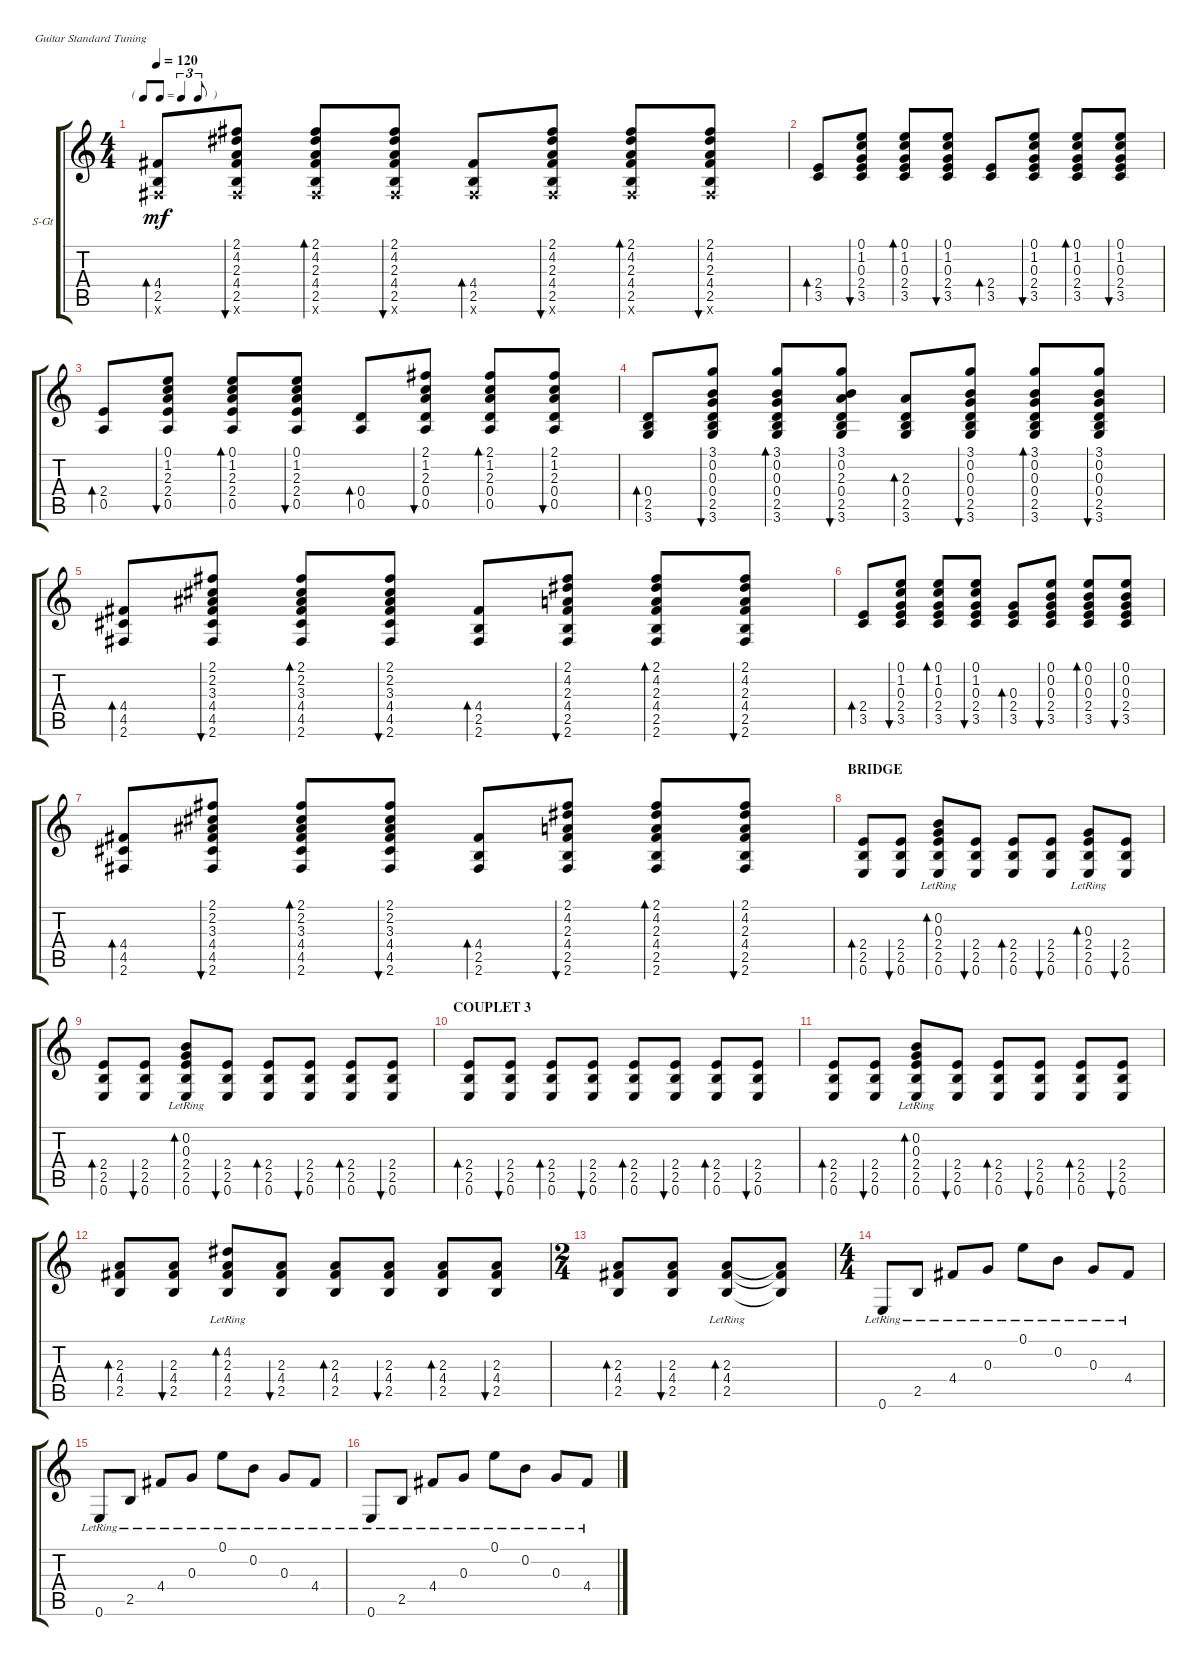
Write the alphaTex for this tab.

\defaultSystemsLayout 4
\bracketExtendMode groupsimilarinstruments
\firstSystemTrackNameOrientation horizontal
\otherSystemsTrackNameOrientation horizontal
\track ("Steel Guitar" "S-Gt") {instrument acousticguitarsteel}
\staff {score tabs}
\tuning (E4 B3 G3 D3 A2 E2)
\ts (4 4)
\tf triplet8th
\tempo 120
\clef g2
\ks c
(2.6{x} 2.5 4.4).8{bd 30 dy mf} (2.6{x} 2.5 4.4 2.3 4.2 2.1).8{bu 30} (2.6{x} 2.5 4.4 2.3 4.2 2.1).8{bd 30} (2.6{x} 2.5 4.4 2.3 4.2 2.1).8{bu 30} (2.6{x} 2.5 4.4).8{bd 30} (2.6{x} 2.5 4.4 2.3 4.2 2.1).8{bu 30} (2.6{x} 2.5 4.4 2.3 4.2 2.1).8{bd 30} (2.6{x} 2.5 4.4 2.3 4.2 2.1).8{bu 30} |
(3.5 2.4).8{bd 30} (3.5 2.4 0.3 1.2 0.1).8{bu 30} (3.5 2.4 0.3 1.2 0.1).8{bd 30} (3.5 2.4 0.3 1.2 0.1).8{bu 30} (3.5 2.4).8{bd 30} (3.5 2.4 0.3 1.2 0.1).8{bu 30} (3.5 2.4 0.3 1.2 0.1).8{bd 30} (3.5 2.4 0.3 1.2 0.1).8{bu 30} |
(0.5 2.4).8{bd 30} (0.5 2.4 2.3 1.2 0.1).8{bu 30} (0.5 2.4 2.3 1.2 0.1).8{bd 30} (0.5 2.4 2.3 1.2 0.1).8{bu 30} (0.5 0.4).8{bd 30} (0.5 0.4 2.3 1.2 2.1).8{bu 30} (0.5 0.4 2.3 1.2 2.1).8{bd 30} (0.5 0.4 2.3 1.2 2.1).8{bu 30} |
(3.6 2.5 0.4).8{bd 30} (3.6 2.5 0.4 0.3 0.2 3.1).8{bu 30} (3.6 2.5 0.4 0.3 0.2 3.1).8{bd 30} (3.6 2.5 0.4 2.3 0.2 3.1).8{bu 30} (3.6 2.5 0.4 2.3).8{bd 30} (3.6 2.5 0.4 0.3 0.2 3.1).8{bu 30} (3.6 2.5 0.4 0.3 0.2 3.1).8{bd 30} (3.6 2.5 0.4 0.3 0.2 3.1).8{bu 30} |
(2.6 4.5 4.4).8{bd 30} (2.6 4.5 4.4 3.3 2.2 2.1).8{bu 30} (2.6 4.5 4.4 3.3 2.2 2.1).8{bd 30} (2.6 4.5 4.4 3.3 2.2 2.1).8{bu 30} (2.6 2.5 4.4).8{bd 30} (2.6 2.5 4.4 2.3 4.2 2.1).8{bu 30} (2.6 2.5 4.4 2.3 4.2 2.1).8{bd 30} (2.6 2.5 4.4 2.3 4.2 2.1).8{bu 30} |
(3.5 2.4).8{bd 30} (3.5 2.4 0.3 1.2 0.1).8{bu 30} (3.5 2.4 0.3 1.2 0.1).8{bd 30} (3.5 2.4 0.3 1.2 0.1).8{bu 30} (3.5 2.4 0.3).8{bd 30} (3.5 2.4 0.3 0.2 0.1).8{bu 30} (3.5 2.4 0.3 0.2 0.1).8{bd 30} (3.5 2.4 0.3 0.2 0.1).8{bu 30} |
(2.6 4.5 4.4).8{bd 30} (2.6 4.5 4.4 3.3 2.2 2.1).8{bu 30} (2.6 4.5 4.4 3.3 2.2 2.1).8{bd 30} (2.6 4.5 4.4 3.3 2.2 2.1).8{bu 30} (2.6 2.5 4.4).8{bd 30} (2.6 2.5 4.4 2.3 4.2 2.1).8{bu 30} (2.6 2.5 4.4 2.3 4.2 2.1).8{bd 30} (2.6 2.5 4.4 2.3 4.2 2.1).8{bu 30} |
\section ("" "BRIDGE")
(0.6 2.5 2.4).8{bd 30} (0.6 2.5 2.4).8{bu 30} (0.6 2.5 2.4 0.3{lr} 0.2{lr}).8{bd 30} (0.6 2.5 2.4).8{bu 30} (0.6 2.5 2.4).8{bd 30} (0.6 2.5 2.4).8{bu 30} (0.6 2.5 2.4 0.3{lr}).8{bd 30} (0.6 2.5 2.4).8{bu 30} |
(0.6 2.5 2.4).8{bd 30} (0.6 2.5 2.4).8{bu 30} (0.6 2.5 2.4 0.3{lr} 0.2{lr}).8{bd 30} (0.6 2.5 2.4).8{bu 30} (0.6 2.5 2.4).8{bd 30} (0.6 2.5 2.4).8{bu 30} (0.6 2.5 2.4).8{bd 30} (0.6 2.5 2.4).8{bu 30} |
\section ("" "COUPLET 3")
(0.6 2.5 2.4).8{bd 30} (0.6 2.5 2.4).8{bu 30} (0.6 2.5 2.4).8{bd 30} (0.6 2.5 2.4).8{bu 30} (0.6 2.5 2.4).8{bd 30} (0.6 2.5 2.4).8{bu 30} (0.6 2.5 2.4).8{bd 30} (0.6 2.5 2.4).8{bu 30} |
(0.6 2.5 2.4).8{bd 30} (0.6 2.5 2.4).8{bu 30} (0.6 2.5 2.4 0.3{lr} 0.2{lr}).8{bd 30} (0.6 2.5 2.4).8{bu 30} (0.6 2.5 2.4).8{bd 30} (0.6 2.5 2.4).8{bu 30} (0.6 2.5 2.4).8{bd 30} (0.6 2.5 2.4).8{bu 30} |
(2.5 4.4 2.3).8{bd 30} (2.5 4.4 2.3).8{bu 30} (2.5 4.4 2.3{lr} 4.2{lr}).8{bd 30} (2.5 4.4 2.3).8{bu 30} (2.5 4.4 2.3).8{bd 30} (2.5 4.4 2.3).8{bu 30} (2.5 4.4 2.3).8{bd 30} (2.5 4.4 2.3).8{bu 30} |
\ts (2 4)
(2.5 4.4 2.3).8{bd 30} (2.5 4.4 2.3).8{bu 30} (2.5 4.4 2.3{lr}).8{bd 30} (2.5{t} 4.4{t} 2.3{t}).8 |
\ts (4 4)
0.6{lr}.8 2.5{lr}.8 4.4{lr}.8 0.3{lr}.8 0.1{lr}.8 0.2{lr}.8 0.3{lr}.8 4.4{lr}.8 |
0.6{lr}.8 2.5{lr}.8 4.4{lr}.8 0.3{lr}.8 0.1{lr}.8 0.2{lr}.8 0.3{lr}.8 4.4{lr}.8 |
0.6{lr}.8 2.5{lr}.8 4.4{lr}.8 0.3{lr}.8 0.1{lr}.8 0.2{lr}.8 0.3{lr}.8 4.4{lr}.8
